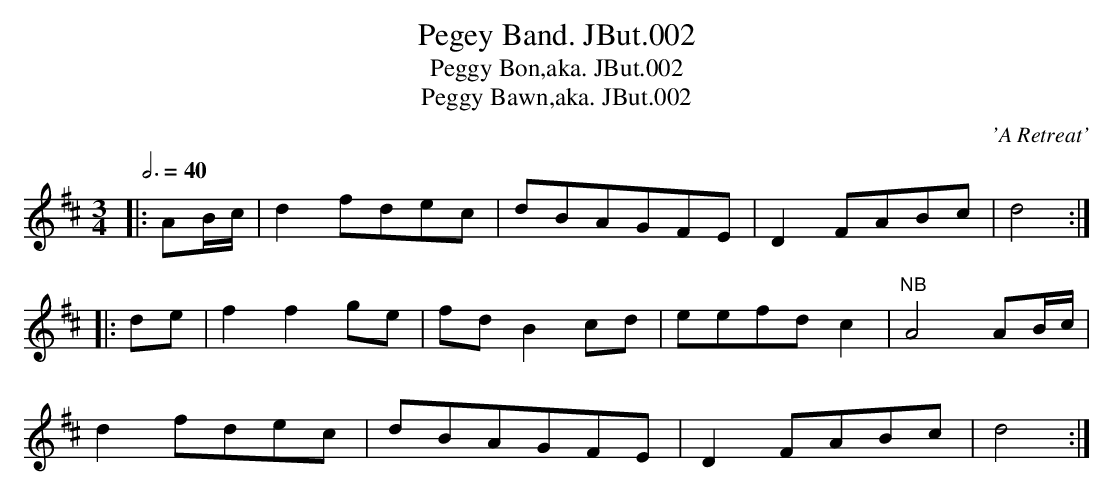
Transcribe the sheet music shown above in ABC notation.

X:1
T:Pegey Band. JBut.002
T:Peggy Bon,aka. JBut.002
T:Peggy Bawn,aka. JBut.002
M:3/4
L:1/8
Q:3/4=40
C:'A Retreat'
K:D
|:AB/c/|d2fdec|dBAGFE|D2FABc|d4:|
|:de|f2f2ge|fdB2cd|eefdc2|"NB"A4AB/c/|
d2fdec|dBAGFE|D2FABc|d4:|
